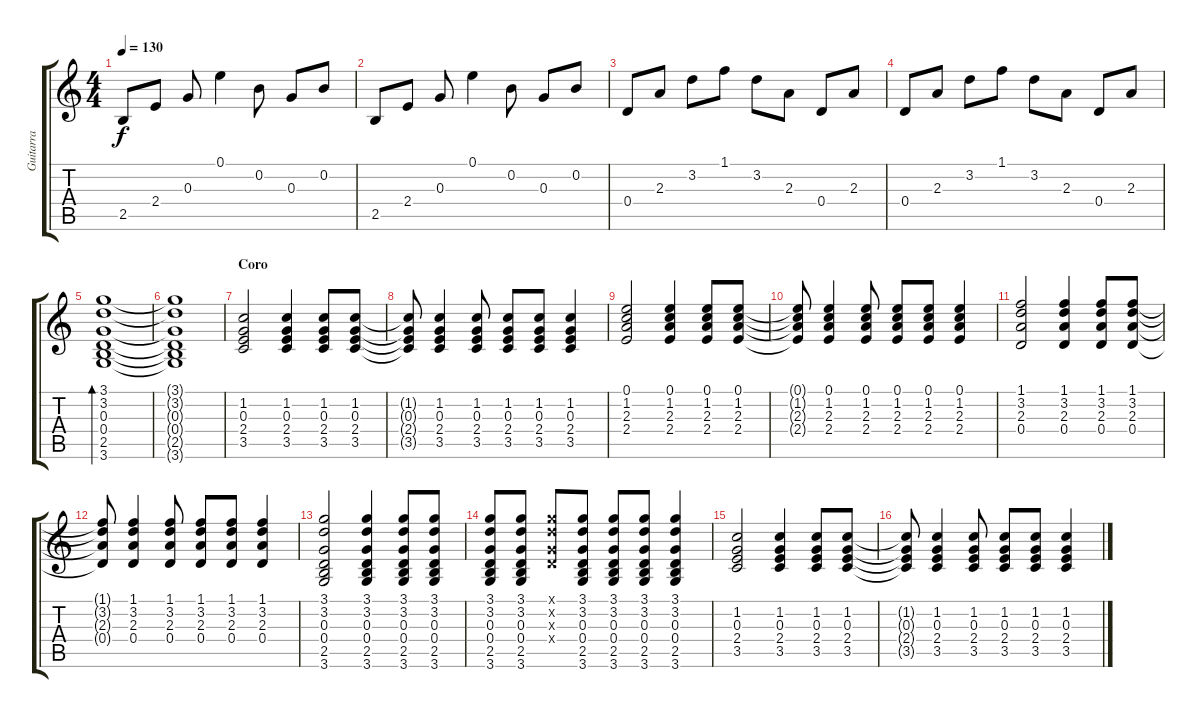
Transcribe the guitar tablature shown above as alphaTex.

\track ("Guitarra" "Guitarra") {instrument electricguitarjazz}
\staff {score tabs}
\tuning (E4 B3 G3 D3 A2 E2) {hide}
\ts (4 4)
\tempo 130
\clef g2
\ks c
2.5.8{dy f} 2.4.8 0.3.8 0.1.4 0.2.8 0.3.8 0.2.8 |
2.5.8 2.4.8 0.3.8 0.1.4 0.2.8 0.3.8 0.2.8 |
0.4.8 2.3.8 3.2.8 1.1.8 3.2.8 2.3.8 0.4.8 2.3.8 |
0.4.8 2.3.8 3.2.8 1.1.8 3.2.8 2.3.8 0.4.8 2.3.8 |
(3.1 3.2 0.3 0.4 2.5 3.6).1{bd 240} |
(3.1{t} 3.2{t} 0.3{t} 0.4{t} 2.5{t} 3.6{t}).1 |
\section ("" "Coro")
(1.2 0.3 2.4 3.5).2 (1.2 0.3 2.4 3.5).4 (1.2 0.3 2.4 3.5).8 (1.2 0.3 2.4 3.5).8 |
(1.2{t} 0.3{t} 2.4{t} 3.5{t}).8 (1.2 0.3 2.4 3.5).4 (1.2 0.3 2.4 3.5).8 (1.2 0.3 2.4 3.5).8 (1.2 0.3 2.4 3.5).8 (1.2 0.3 2.4 3.5).4 |
(0.1 1.2 2.3 2.4).2 (0.1 1.2 2.3 2.4).4 (0.1 1.2 2.3 2.4).8 (0.1 1.2 2.3 2.4).8 |
(0.1{t} 1.2{t} 2.3{t} 2.4{t}).8 (0.1 1.2 2.3 2.4).4 (0.1 1.2 2.3 2.4).8 (0.1 1.2 2.3 2.4).8 (0.1 1.2 2.3 2.4).8 (0.1 1.2 2.3 2.4).4 |
(1.1 3.2 2.3 0.4).2 (1.1 3.2 2.3 0.4).4 (1.1 3.2 2.3 0.4).8 (1.1 3.2 2.3 0.4).8 |
(1.1{t} 3.2{t} 2.3{t} 0.4{t}).8 (1.1 3.2 2.3 0.4).4 (1.1 3.2 2.3 0.4).8 (1.1 3.2 2.3 0.4).8 (1.1 3.2 2.3 0.4).8 (1.1 3.2 2.3 0.4).4 |
(3.1 3.2 0.3 0.4 2.5 3.6).2 (3.1 3.2 0.3 0.4 2.5 3.6).4 (3.1 3.2 0.3 0.4 2.5 3.6).8 (3.1 3.2 0.3 0.4 2.5 3.6).8 |
(3.1 3.2 0.3 0.4 2.5 3.6).8 (3.1 3.2 0.3 0.4 2.5 3.6).8 (3.1{x} 3.2{x} 0.3{x} 0.4{x}).8 (3.1 3.2 0.3 0.4 2.5 3.6).8 (3.1 3.2 0.3 0.4 2.5 3.6).8 (3.1 3.2 0.3 0.4 2.5 3.6).8 (3.1 3.2 0.3 0.4 2.5 3.6).4 |
(1.2 0.3 2.4 3.5).2 (1.2 0.3 2.4 3.5).4 (1.2 0.3 2.4 3.5).8 (1.2 0.3 2.4 3.5).8 |
(1.2{t} 0.3{t} 2.4{t} 3.5{t}).8 (1.2 0.3 2.4 3.5).4 (1.2 0.3 2.4 3.5).8 (1.2 0.3 2.4 3.5).8 (1.2 0.3 2.4 3.5).8 (1.2 0.3 2.4 3.5).4
